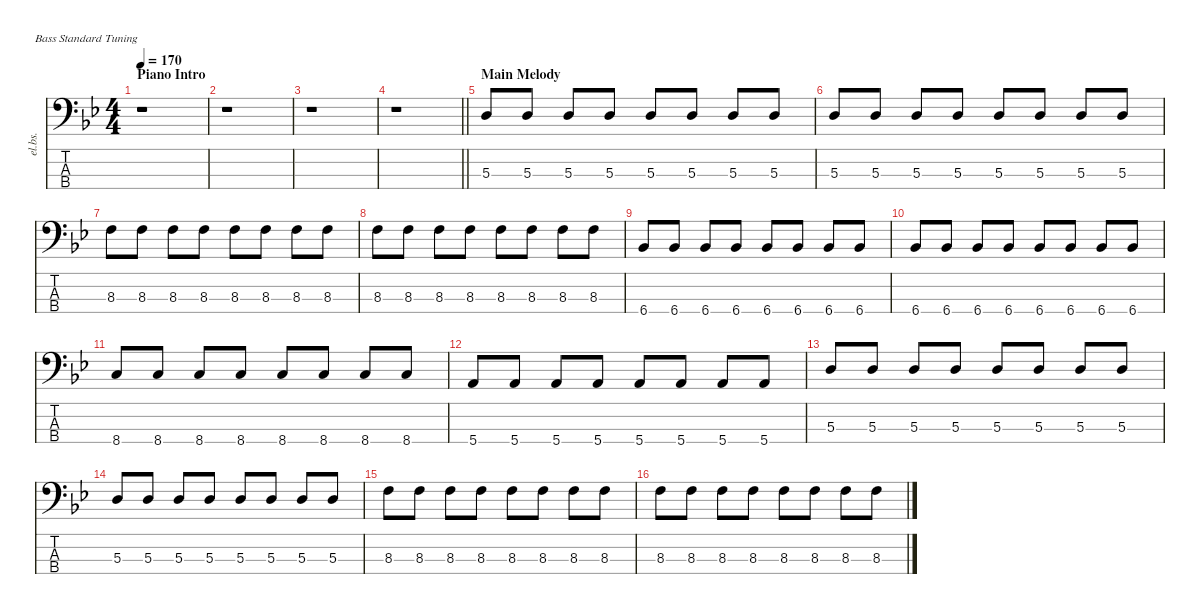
\defaultSystemsLayout 4
\hideDynamics
\bracketExtendMode nobrackets
\otherSystemsTrackNameOrientation horizontal
\track ("Bass" "el.bs.") {instrument electricbassfinger}
\staff {score tabs}
\tuning (G2 D2 A1 E1)
\ts (4 4)
\beaming (8 2 2 2 2)
\section ("" "Piano Intro")
\tempo 170
\clef f4
\ks bb
r.1{dy f instrument electricbassfinger beam Down} |
r.1{beam Down} |
r.1{beam Down} |
\barLineRight lightlight
r.1{beam Down} |
\section ("" "Main Melody")
5.3{acc forcenatural}.8{beam Up} 5.3{acc forcenatural}.8{beam Up} 5.3{acc forcenatural}.8{beam Up} 5.3{acc forcenatural}.8{beam Up} 5.3{acc forcenatural}.8{beam Up} 5.3{acc forcenatural}.8{beam Up} 5.3{acc forcenatural}.8{beam Up} 5.3{acc forcenatural}.8{beam Up} |
5.3{acc forcenatural}.8{beam Up} 5.3{acc forcenatural}.8{beam Up} 5.3{acc forcenatural}.8{beam Up} 5.3{acc forcenatural}.8{beam Up} 5.3{acc forcenatural}.8{beam Up} 5.3{acc forcenatural}.8{beam Up} 5.3{acc forcenatural}.8{beam Up} 5.3{acc forcenatural}.8{beam Up} |
8.3{acc forcenatural}.8{beam Down} 8.3{acc forcenatural}.8{beam Down} 8.3{acc forcenatural}.8{beam Down} 8.3{acc forcenatural}.8{beam Down} 8.3{acc forcenatural}.8{beam Down} 8.3{acc forcenatural}.8{beam Down} 8.3{acc forcenatural}.8{beam Down} 8.3{acc forcenatural}.8{beam Down} |
8.3{acc forcenatural}.8{beam Down} 8.3{acc forcenatural}.8{beam Down} 8.3{acc forcenatural}.8{beam Down} 8.3{acc forcenatural}.8{beam Down} 8.3{acc forcenatural}.8{beam Down} 8.3{acc forcenatural}.8{beam Down} 8.3{acc forcenatural}.8{beam Down} 8.3{acc forcenatural}.8{beam Down} |
6.4{acc b}.8{beam Up} 6.4{acc b}.8{beam Up} 6.4{acc b}.8{beam Up} 6.4{acc b}.8{beam Up} 6.4{acc b}.8{beam Up} 6.4{acc b}.8{beam Up} 6.4{acc b}.8{beam Up} 6.4{acc b}.8{beam Up} |
6.4{acc b}.8{beam Up} 6.4{acc b}.8{beam Up} 6.4{acc b}.8{beam Up} 6.4{acc b}.8{beam Up} 6.4{acc b}.8{beam Up} 6.4{acc b}.8{beam Up} 6.4{acc b}.8{beam Up} 6.4{acc b}.8{beam Up} |
8.4{acc forcenatural}.8{beam Up} 8.4{acc forcenatural}.8{beam Up} 8.4{acc forcenatural}.8{beam Up} 8.4{acc forcenatural}.8{beam Up} 8.4{acc forcenatural}.8{beam Up} 8.4{acc forcenatural}.8{beam Up} 8.4{acc forcenatural}.8{beam Up} 8.4{acc forcenatural}.8{beam Up} |
5.4{acc forcenatural}.8{beam Up} 5.4{acc forcenatural}.8{beam Up} 5.4{acc forcenatural}.8{beam Up} 5.4{acc forcenatural}.8{beam Up} 5.4{acc forcenatural}.8{beam Up} 5.4{acc forcenatural}.8{beam Up} 5.4{acc forcenatural}.8{beam Up} 5.4{acc forcenatural}.8{beam Up} |
5.3{acc forcenatural}.8{beam Up} 5.3{acc forcenatural}.8{beam Up} 5.3{acc forcenatural}.8{beam Up} 5.3{acc forcenatural}.8{beam Up} 5.3{acc forcenatural}.8{beam Up} 5.3{acc forcenatural}.8{beam Up} 5.3{acc forcenatural}.8{beam Up} 5.3{acc forcenatural}.8{beam Up} |
5.3{acc forcenatural}.8{beam Up} 5.3{acc forcenatural}.8{beam Up} 5.3{acc forcenatural}.8{beam Up} 5.3{acc forcenatural}.8{beam Up} 5.3{acc forcenatural}.8{beam Up} 5.3{acc forcenatural}.8{beam Up} 5.3{acc forcenatural}.8{beam Up} 5.3{acc forcenatural}.8{beam Up} |
8.3{acc forcenatural}.8{beam Down} 8.3{acc forcenatural}.8{beam Down} 8.3{acc forcenatural}.8{beam Down} 8.3{acc forcenatural}.8{beam Down} 8.3{acc forcenatural}.8{beam Down} 8.3{acc forcenatural}.8{beam Down} 8.3{acc forcenatural}.8{beam Down} 8.3{acc forcenatural}.8{beam Down} |
8.3{acc forcenatural}.8{beam Down} 8.3{acc forcenatural}.8{beam Down} 8.3{acc forcenatural}.8{beam Down} 8.3{acc forcenatural}.8{beam Down} 8.3{acc forcenatural}.8{beam Down} 8.3{acc forcenatural}.8{beam Down} 8.3{acc forcenatural}.8{beam Down} 8.3{acc forcenatural}.8{beam Down}
